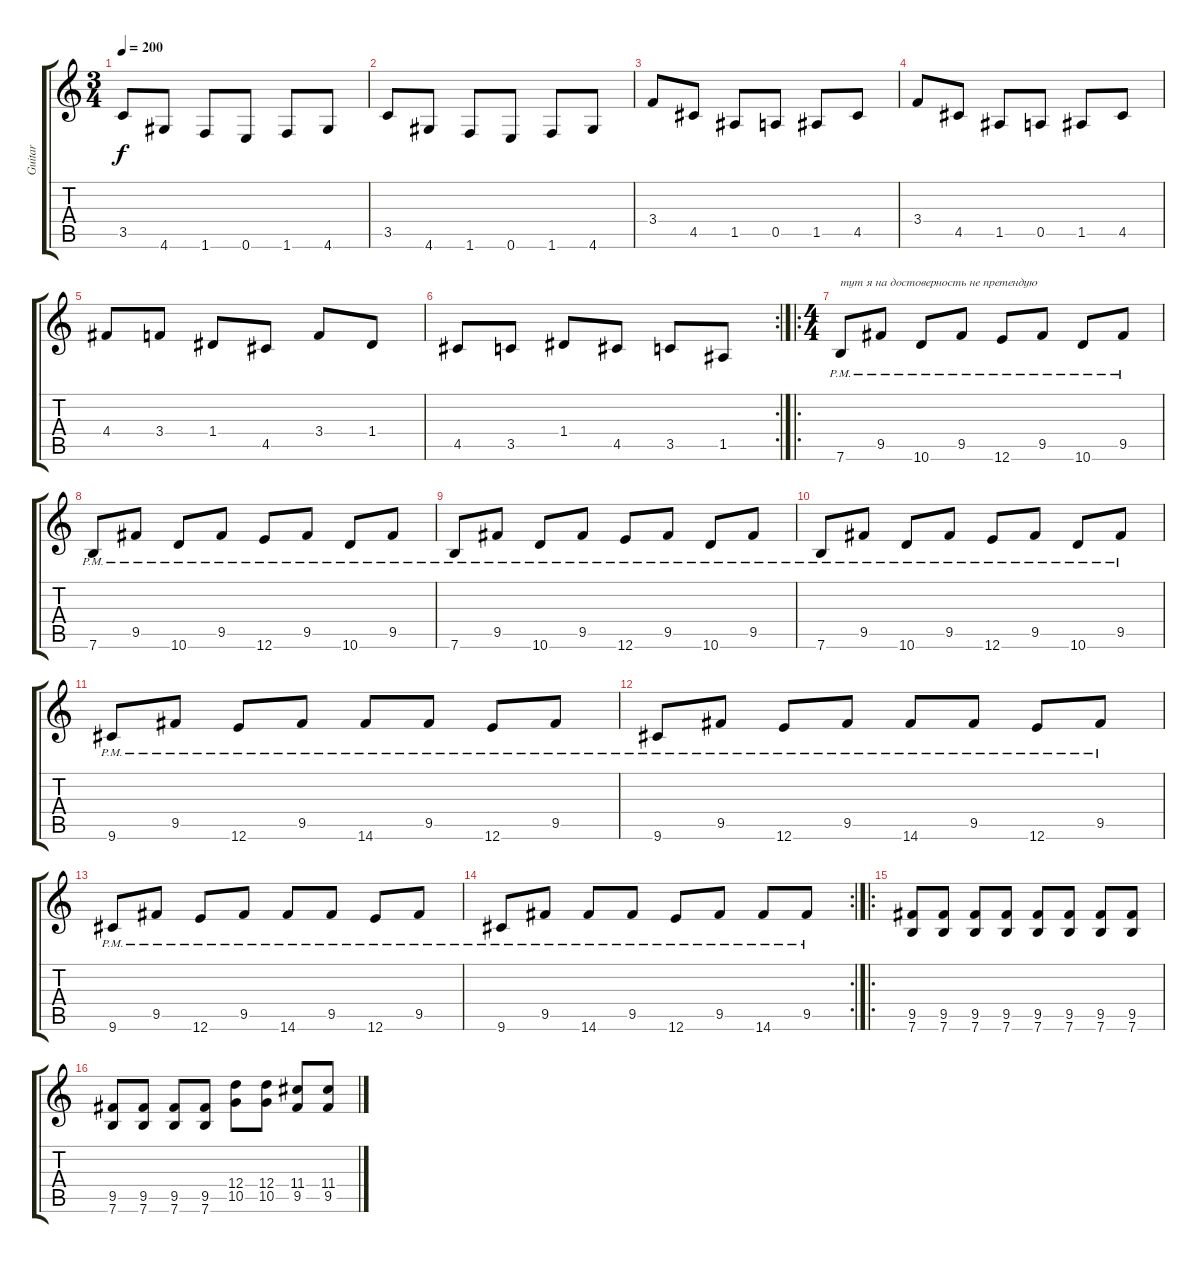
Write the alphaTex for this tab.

\track ("Guitar" "Guitar") {instrument distortionguitar}
\staff {score tabs}
\tuning (E4 B3 G3 D3 A2 E2) {hide}
\ts (3 4)
\tempo 200
\clef g2
\ks c
3.5.8{dy f} 4.6.8 1.6.8 0.6.8 1.6.8 4.6.8 |
3.5.8 4.6.8 1.6.8 0.6.8 1.6.8 4.6.8 |
3.4.8 4.5.8 1.5.8 0.5.8 1.5.8 4.5.8 |
3.4.8 4.5.8 1.5.8 0.5.8 1.5.8 4.5.8 |
4.4.8 3.4.8 1.4.8 4.5.8 3.4.8 1.4.8 |
\rc 2
4.5.8 3.5.8 1.4.8 4.5.8 3.5.8 1.5.8 |
\ro
\ts (4 4)
7.6{pm}.8{txt "тут я на достоверность не претендую"} 9.5{pm}.8 10.6{pm}.8 9.5{pm}.8 12.6{pm}.8 9.5{pm}.8 10.6{pm}.8 9.5{pm}.8 |
7.6{pm}.8 9.5{pm}.8 10.6{pm}.8 9.5{pm}.8 12.6{pm}.8 9.5{pm}.8 10.6{pm}.8 9.5{pm}.8 |
7.6{pm}.8 9.5{pm}.8 10.6{pm}.8 9.5{pm}.8 12.6{pm}.8 9.5{pm}.8 10.6{pm}.8 9.5{pm}.8 |
7.6{pm}.8 9.5{pm}.8 10.6{pm}.8 9.5{pm}.8 12.6{pm}.8 9.5{pm}.8 10.6{pm}.8 9.5{pm}.8 |
9.6{pm}.8 9.5{pm}.8 12.6{pm}.8 9.5{pm}.8 14.6{pm}.8 9.5{pm}.8 12.6{pm}.8 9.5{pm}.8 |
9.6{pm}.8 9.5{pm}.8 12.6{pm}.8 9.5{pm}.8 14.6{pm}.8 9.5{pm}.8 12.6{pm}.8 9.5{pm}.8 |
9.6{pm}.8 9.5{pm}.8 12.6{pm}.8 9.5{pm}.8 14.6{pm}.8 9.5{pm}.8 12.6{pm}.8 9.5{pm}.8 |
\rc 2
9.6{pm}.8 9.5{pm}.8 14.6{pm}.8 9.5{pm}.8 12.6{pm}.8 9.5{pm}.8 14.6{pm}.8 9.5{pm}.8 |
\ro
(9.5 7.6).8 (9.5 7.6).8 (9.5 7.6).8 (9.5 7.6).8 (9.5 7.6).8 (9.5 7.6).8 (9.5 7.6).8 (9.5 7.6).8 |
(9.5 7.6).8 (9.5 7.6).8 (9.5 7.6).8 (9.5 7.6).8 (12.4 10.5).8 (12.4 10.5).8 (11.4 9.5).8 (11.4 9.5).8
